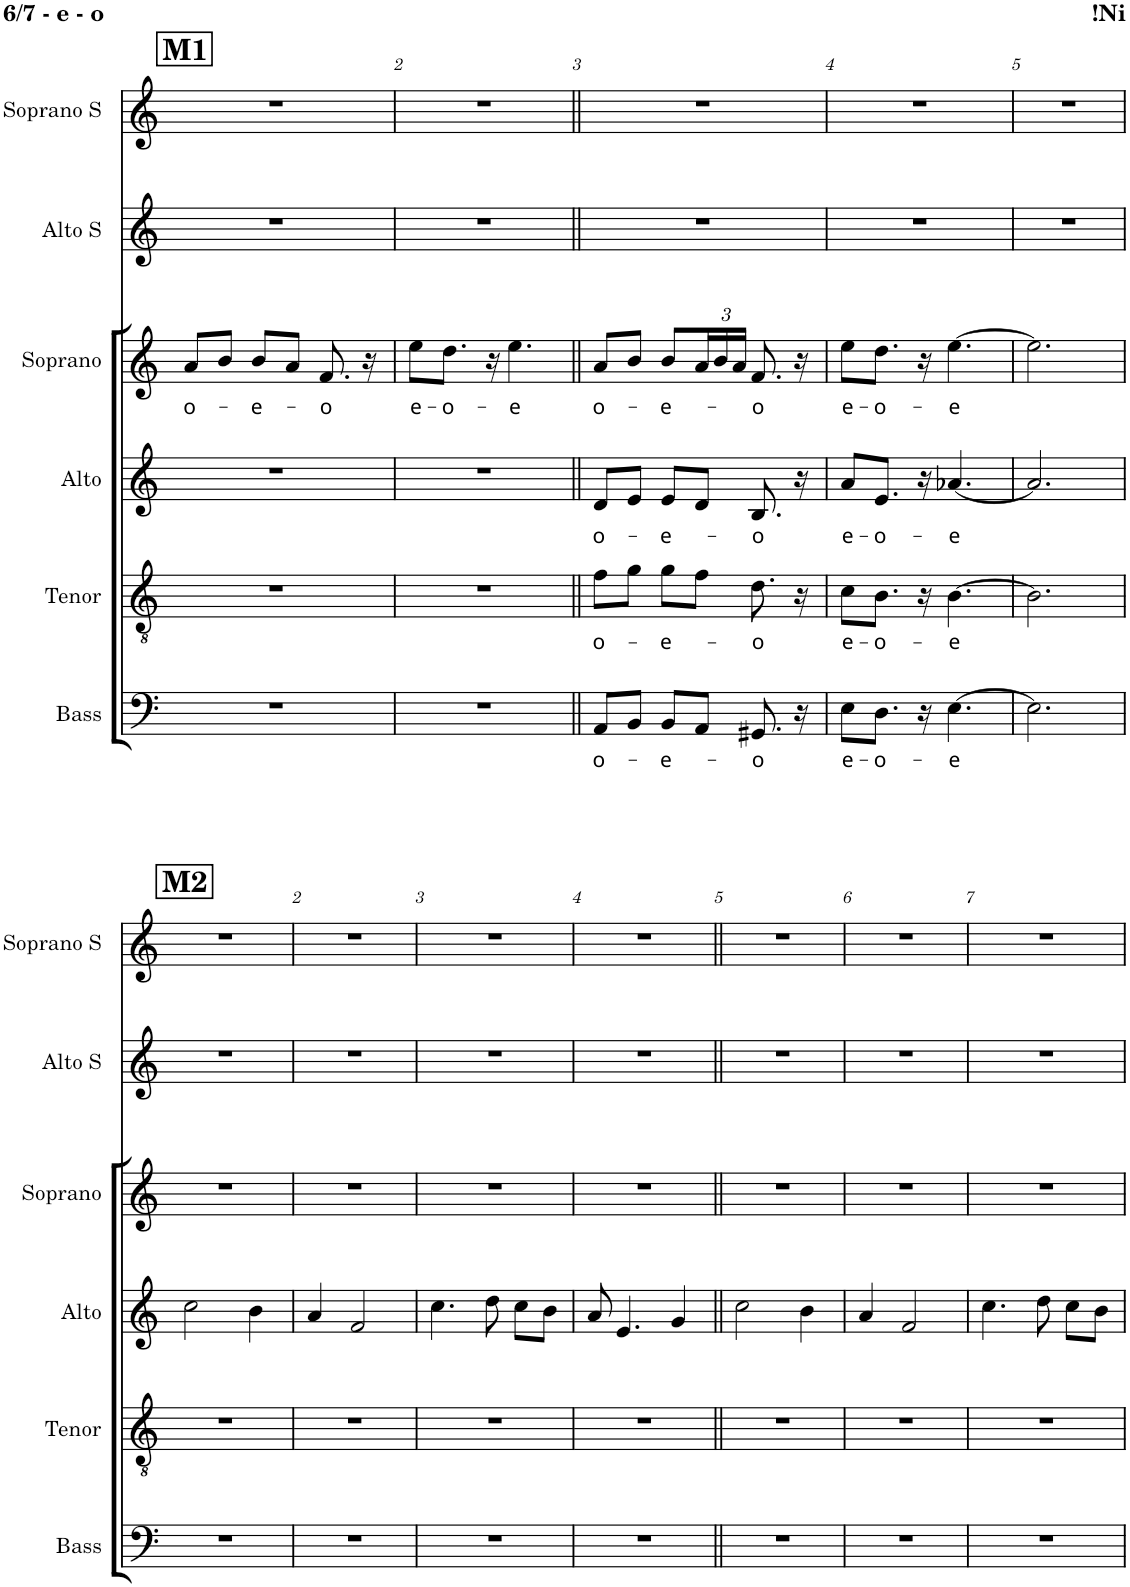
**kern	**text	**kern	**text	**kern	**text	**kern	**text	**kern	**kern
*part6	*part6	*part5	*part5	*part4	*part4	*part3	*part3	*part2	*part1
*staff6	*staff6	*staff5	*staff5	*staff4	*staff4	*staff3	*staff3	*staff2	*staff1
*I"Bass	*	*I"Tenor	*	*I"Alto	*	*I"Soprano	*	*I"Alto S	*I"Soprano S
*I'B.	*	*I'T.	*	*I'A.	*	*I'S.	*	*I'A. s	*I'S. s
!!LO:PB:g=z
*clefF4	*	*clefGv2	*	*clefG2	*	*clefG2	*	*clefG2	*clefG2
*k[]	*	*k[]	*	*k[]	*	*k[]	*	*k[]	*k[]
*M3/4	*	*M3/4	*	*M3/4	*	*M3/4	*	*M3/4	*M3/4
!!LO:REH:place=s1:a:B:cj:fs=14:t=M1
=1	=1	=1	=1	=1	=1	=1	=1	=1	=1
!	!	!	!	!	!	!	!LO:LY:b	!	!
2.r	.	2.r	.	2.r	.	8a/L	o-	2.r	2.r
.	.	.	.	.	.	8b/J	.	.	.
!	!	!	!	!	!	!	!LO:LY:b	!	!
.	.	.	.	.	.	8b/L	-e-	.	.
.	.	.	.	.	.	8a/J	.	.	.
!	!	!	!	!	!	!	!LO:LY:b	!	!
.	.	.	.	.	.	8.f/	-o	.	.
.	.	.	.	.	.	16r	.	.	.
=2	=2	=2	=2	=2	=2	=2	=2	=2	=2
!	!	!	!	!	!	!	!LO:LY:b	!	!
2.r	.	2.r	.	2.r	.	8ee\L	e-	2.r	2.r
!	!	!	!	!	!	!	!LO:LY:b	!	!
.	.	.	.	.	.	8.dd\J	-o-	.	.
.	.	.	.	.	.	16r	.	.	.
!	!	!	!	!	!	!	!LO:LY:b	!	!
.	.	.	.	.	.	4.ee\	-e	.	.
=3||	=3||	=3||	=3||	=3||	=3||	=3||	=3||	=3||	=3||
!	!LO:LY:b	!	!LO:LY:b	!	!LO:LY:b	!	!LO:LY:b	!	!
8AA/L	o-	8f\L	o-	8d/L	o-	8a/L	o-	2.r	2.r
8BB/J	.	8g\J	.	8e/J	.	8b/J	.	.	.
!	!LO:LY:b	!	!LO:LY:b	!	!LO:LY:b	!	!LO:LY:b	!	!
8BB/L	-e-	8g\L	-e-	8e/L	-e-	8b/L	-e-	.	.
*	*	*	*	*	*	*Xbrackettup	*	*	*
8AA/J	.	8f\J	.	8d/J	.	24a/L	.	.	.
.	.	.	.	.	.	24b/	.	.	.
.	.	.	.	.	.	24a/JJ	.	.	.
!	!LO:LY:b	!	!LO:LY:b	!	!LO:LY:b	!	!LO:LY:b	!	!
8.GG#X/	-o	8.d\	-o	8.B/	-o	8.f/	-o	.	.
16r	.	16r	.	16r	.	16r	.	.	.
=4	=4	=4	=4	=4	=4	=4	=4	=4	=4
!	!LO:LY:b	!	!LO:LY:b	!	!LO:LY:b	!	!LO:LY:b	!	!
8E\L	e-	8c\L	e-	8a/L	e-	8ee\L	e-	2.r	2.r
!	!LO:LY:b	!	!LO:LY:b	!	!LO:LY:b	!	!LO:LY:b	!	!
8.D\J	-o-	8.B\J	-o-	8.e/J	-o-	8.dd\J	-o-	.	.
16r	.	16r	.	16r	.	16r	.	.	.
!	!LO:LY:b	!	!LO:LY:b	!	!LO:LY:b	!	!LO:LY:b	!	!
[4.E\	-e	[4.B\	-e	[4.a-X/	-e	[4.ee\	-e	.	.
=5	=5	=5	=5	=5	=5	=5	=5	=5	=5
2.E\]	.	2.B\]	.	2.a-/]	.	2.ee\]	.	2.r	2.r
!!LO:LB:g=z
!!LO:REH:place=s1:a:B:cj:fs=14:t=M2
=1	=1	=1	=1	=1	=1	=1	=1	=1	=1
2.r	.	2.r	.	2cc\	.	2.r	.	2.r	2.r
.	.	.	.	4b\	.	.	.	.	.
=2	=2	=2	=2	=2	=2	=2	=2	=2	=2
2.r	.	2.r	.	4a/	.	2.r	.	2.r	2.r
.	.	.	.	2f/	.	.	.	.	.
=3	=3	=3	=3	=3	=3	=3	=3	=3	=3
2.r	.	2.r	.	4.cc\	.	2.r	.	2.r	2.r
.	.	.	.	8dd\	.	.	.	.	.
.	.	.	.	8cc\L	.	.	.	.	.
.	.	.	.	8b\J	.	.	.	.	.
=4	=4	=4	=4	=4	=4	=4	=4	=4	=4
2.r	.	2.r	.	8a/	.	2.r	.	2.r	2.r
.	.	.	.	4.e/	.	.	.	.	.
.	.	.	.	4g/	.	.	.	.	.
=5||	=5||	=5||	=5||	=5||	=5||	=5||	=5||	=5||	=5||
2.r	.	2.r	.	2cc\	.	2.r	.	2.r	2.r
.	.	.	.	4b\	.	.	.	.	.
=6	=6	=6	=6	=6	=6	=6	=6	=6	=6
2.r	.	2.r	.	4a/	.	2.r	.	2.r	2.r
.	.	.	.	2f/	.	.	.	.	.
=7	=7	=7	=7	=7	=7	=7	=7	=7	=7
2.r	.	2.r	.	4.cc\	.	2.r	.	2.r	2.r
.	.	.	.	8dd\	.	.	.	.	.
.	.	.	.	8cc\L	.	.	.	.	.
.	.	.	.	8b\J	.	.	.	.	.
=	=	=	=	=	=	=	=	=	=
*-	*-	*-	*-	*-	*-	*-	*-	*-	*-
